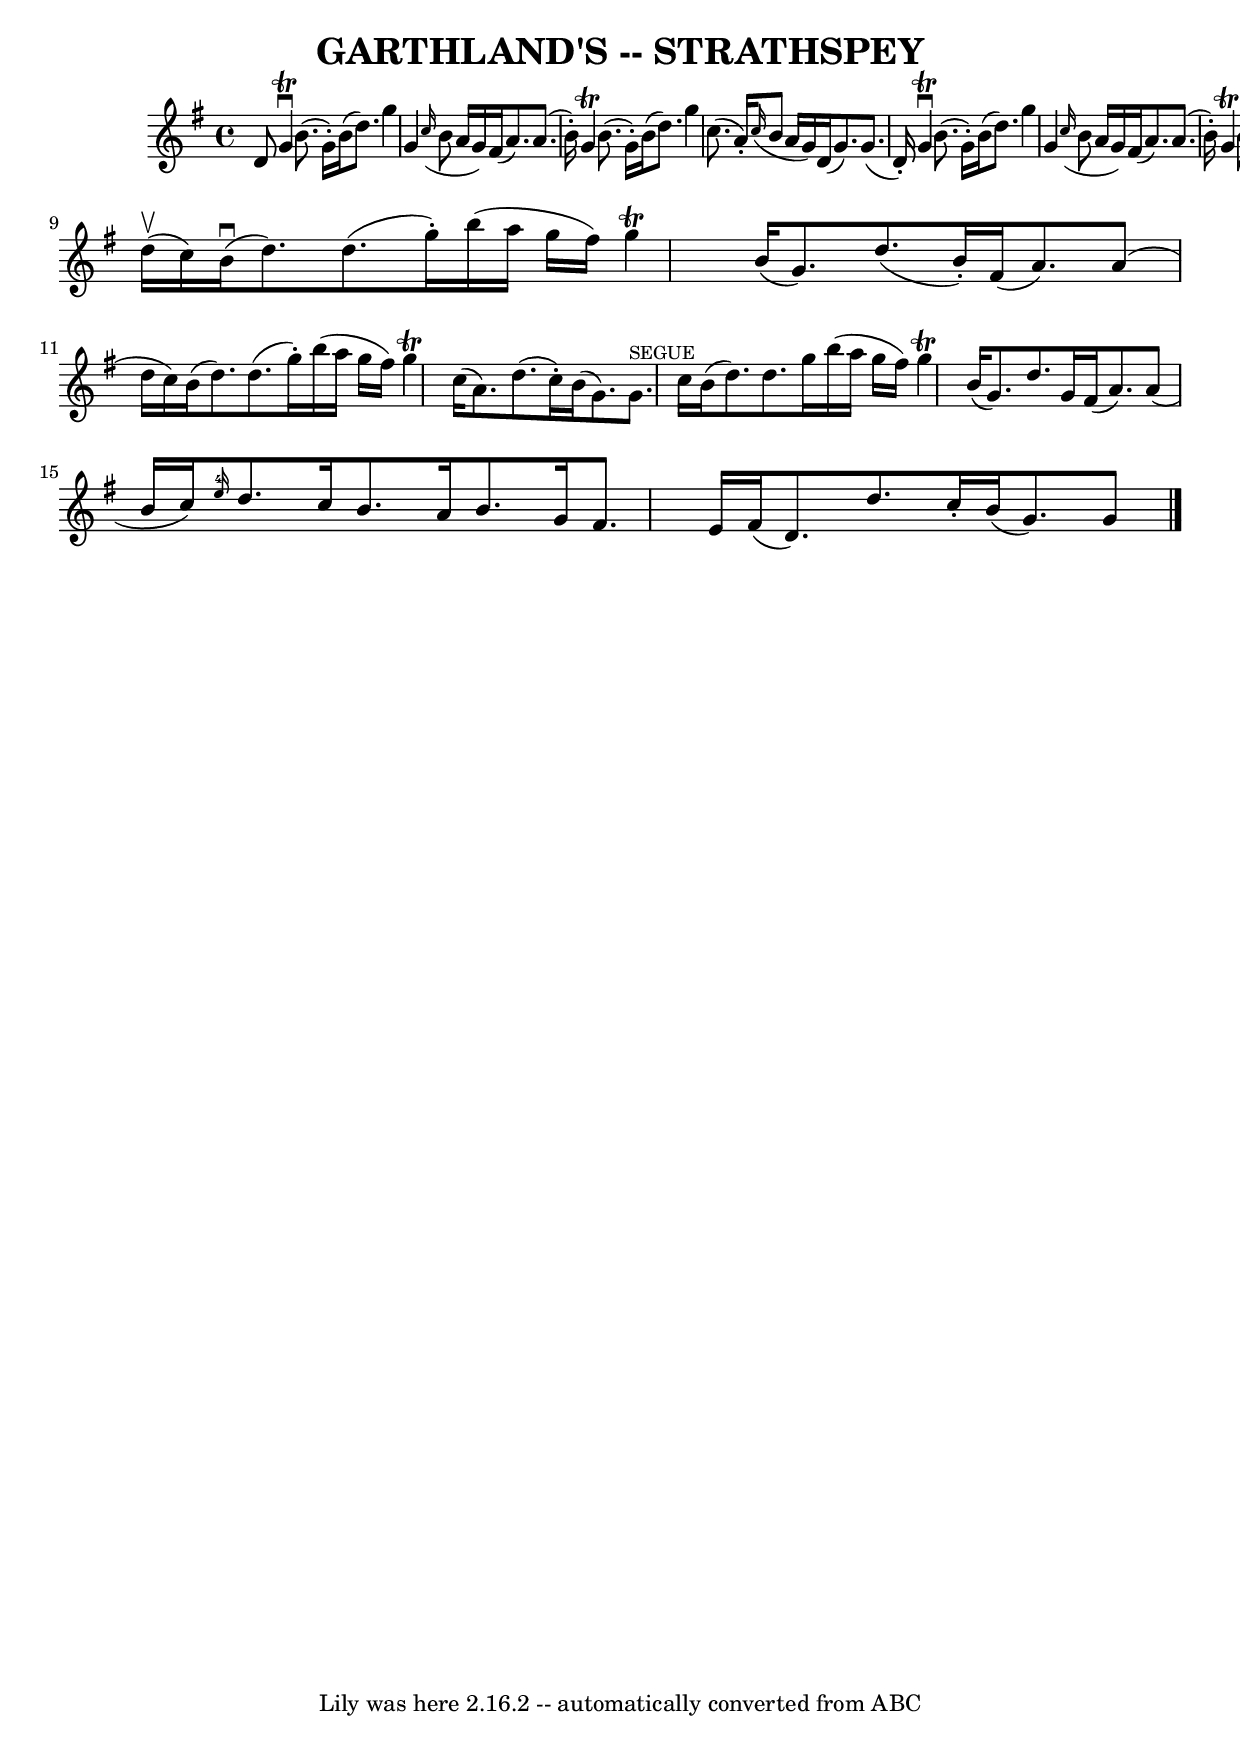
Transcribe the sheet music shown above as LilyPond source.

\version "2.7.40"
\include "Mammoth.ily"
\header {
	%% book = "Ryan's Mammoth Collection of Fiddle Tunes"
	crossRefNumber = "1"
	footnotes = ""
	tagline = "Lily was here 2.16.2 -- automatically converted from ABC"
	title = "GARTHLAND'S -- STRATHSPEY"
}
voicedefault =  {
\set Score.defaultBarType = "empty"

 \override Staff.TimeSignature #'style = #'C
 \time 4/4 \key g \major d'8        |
 g'4^\downbow^\trill b'8. (
 g'16 -.) b'16 (d''8.) g''4    |
 g'4    \grace { c''16 
(} b'8 a'16 g'16) fis'16 (a'8.) a'8. (b'16 -.)       
|
 g'4^\trill b'8. (g'16 -.) b'16 (d''8.) g''4    
|
 c''8. (a'16 -.)   \grace { c''16 (} b'8 a'16 g'16  
-) d'16 (g'8.) g'8. (d'16 -.)   |
     |
 g'4 
^\downbow^\trill b'8. (g'16 -.) b'16 (d''8.) g''4    |
  
 g'4    \grace { c''16 (} b'8 a'16 g'16) fis'16 (a'8.)   
a'8. (b'16 -.)       |
 g'4^\trill b'8. (g'16 -.) b'16 (
 d''8.) g''4    |
 c''8. (a'16 -.)   \grace { c''16 (}   
b'8 a'16 g'16) d'16 (g'8.) g'8    \bar "|." d''16 
(^\upbow c''16)       |
 b'16 (^\downbow d''8.) d''8. (
g''16 -.) b''16 (a''16 g''16 fis''16) g''4^\trill   |
 
 b'16 (g'8.) d''8. (b'16 -.) fis'16 (a'8.) a'8 (
d''16 c''16)       |
 b'16 (d''8.) d''8. (g''16 -.)  
 b''16 (a''16 g''16 fis''16) g''4^\trill   |
 c''16 (
a'8.) d''8. (c''16 -.) b'16 (g'8.) g'8.^\segue c''16  
  |
     |
 b'16 (d''8.) d''8. g''16 b''16 (
a''16 g''16 fis''16) g''4^\trill   |
 b'16 (g'8.)   
d''8. g'16 fis'16 (a'8.) a'8 (b'16 c''16)       |
 
  \grace { e''16-4 } d''8. c''16 b'8. a'16 b'8. g'16    
fis'8. e'16    |
 fis'16 (d'8.) d''8. c''16 -.   |
 
 b'16 (g'8.) g'8    \bar "|."   
}

\score{
    <<

	\context Staff="default"
	{
	    \voicedefault 
	}

    >>
	\layout {
	}
	\midi {}
}
